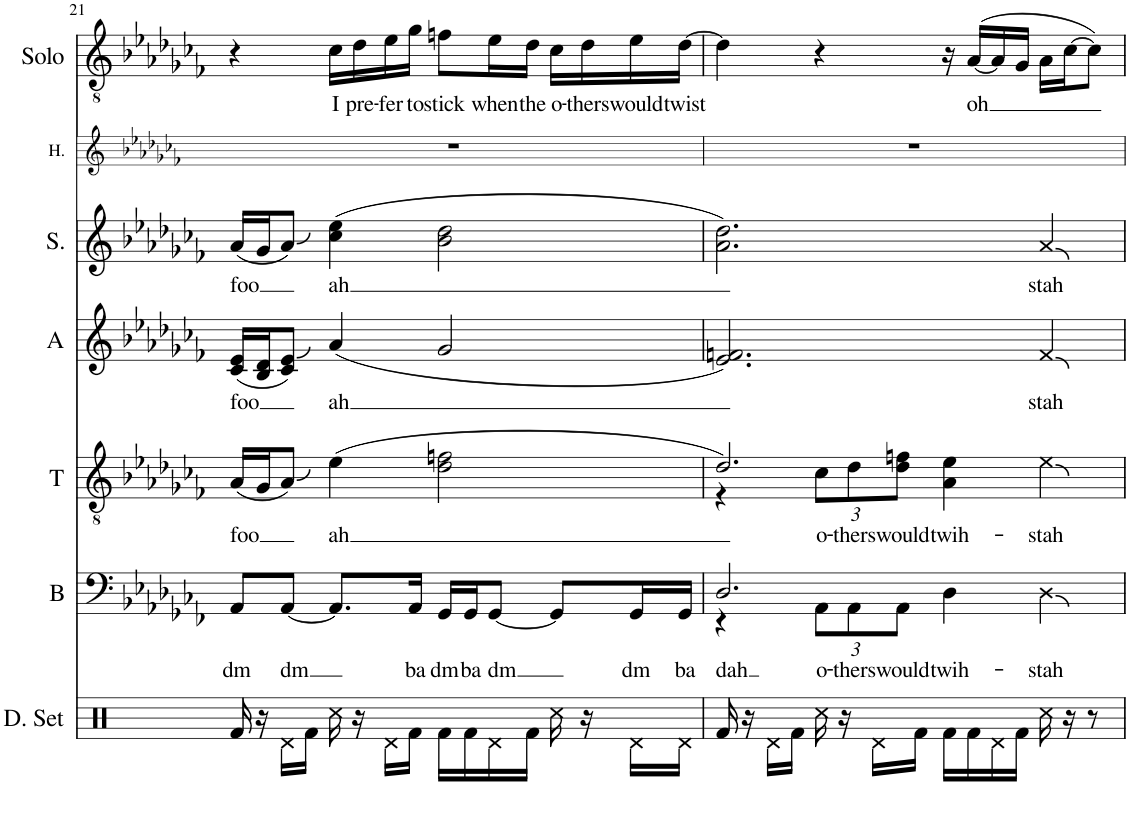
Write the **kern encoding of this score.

**kern	**kern	**text	**kern	**text	**kern	**text	**kern	**text	**kern	**kern	**text
*part7	*part6	*part6	*part5	*part5	*part4	*part4	*part3	*part3	*part2	*part1	*part1
*staff7	*staff6	*staff6	*staff5	*staff5	*staff4	*staff4	*staff3	*staff3	*staff2	*staff1	*staff1
*I"Drumset	*I"Bass	*	*I"Tenor	*	*I"Alto	*	*I"Soprano	*	*I"Harmony	*I"Solo	*
*I'D. Set	*I'B	*	*I'T	*	*I'A	*	*I'S.	*	*I'H.	*I'Solo	*
!!LO:PB:g=z
*clefX	*clefF4	*	*clefGv2	*	*clefG2	*	*clefG2	*	*clefG2	*clefGv2	*
*k[]	*k[b-e-a-d-g-c-f-]	*	*k[b-e-a-d-g-c-f-]	*	*k[b-e-a-d-g-c-f-]	*	*k[b-e-a-d-g-c-f-]	*	*k[b-e-a-d-g-c-f-]	*k[b-e-a-d-g-c-f-]	*
*M4/4	*M4/4	*	*M4/4	*	*M4/4	*	*M4/4	*	*M4/4	*M4/4	*
=21	=21	=21	=21	=21	=21	=21	=21	=21	=21	=21	=21
!	!	!LO:LY:b	!	!LO:LY:b	!	!LO:LY:b	!	!LO:LY:b	!	!	!
16Rf/	8AA-/L	dm	(16A-/LL	foo	(16c-/ 16e-/LL	foo	(16a-/LL	foo	1r	4r	.
16r	.	.	16G-/J	.	16B-/ 16d-/J	.	16g-/J	.	.	.	.
!	!	!LO:LY:b	!	!	!	!	!	!	!	!	!
16Rd\LL	[8AA-/J	dm	8A-/J)	.	8c-/ 8e-/J)	.	8a-/J)	.	.	.	.
16Rf\JJ	.	.	.	.	.	.	.	.	.	.	.
!	!	!	!	!LO:LY:b	!	!LO:LY:b	!	!LO:LY:b	!	!	!LO:LY:b
16Rcc\	8.AA-/L]	.	(4e-\	ah	(4a-/	ah	(4cc-\ 4ee-\	ah	.	16c-\LL	I
!	!	!	!	!	!	!	!	!	!	!	!LO:LY:b
16r	.	.	.	.	.	.	.	.	.	16d-\	pre-
!	!	!	!	!	!	!	!	!	!	!	!LO:LY:b
16Rd\LL	.	.	.	.	.	.	.	.	.	16e-\	-fer
!	!	!LO:LY:b	!	!	!	!	!	!	!	!	!LO:LY:b
16Rf\JJ	16AA-/Jk	ba	.	.	.	.	.	.	.	16g-\JJ	to
!	!	!LO:LY:b	!	!	!	!	!	!	!	!	!LO:LY:b
16Rf\LL	16GG-/LL	dm	2d-\ 2fn\	.	2g-/	.	2b-\ 2dd-\	.	.	8fn\L	stick
!	!	!LO:LY:b	!	!	!	!	!	!	!	!	!
16Rf\	16GG-/J	ba	.	.	.	.	.	.	.	.	.
!	!	!LO:LY:b	!	!	!	!	!	!	!	!	!LO:LY:b
16Rd\	[8GG-/J	dm	.	.	.	.	.	.	.	16e-\L	when
!	!	!	!	!	!	!	!	!	!	!	!LO:LY:b
16Rf\JJ	.	.	.	.	.	.	.	.	.	16d-\JJ	the
!	!	!	!	!	!	!	!	!	!	!	!LO:LY:b
16Rcc\	8GG-/L]	.	.	.	.	.	.	.	.	16c-\LL	o-
!	!	!	!	!	!	!	!	!	!	!	!LO:LY:b
16r	.	.	.	.	.	.	.	.	.	16d-\	-thers
!	!	!LO:LY:b	!	!	!	!	!	!	!	!	!LO:LY:b
16Rd\LL	16GG-/L	dm	.	.	.	.	.	.	.	16e-\	would
!	!	!LO:LY:b	!	!	!	!	!	!	!	!	!LO:LY:b
16Rd\JJ	16GG-/JJ	ba	.	.	.	.	.	.	.	[16d-\JJ	twist
=22	=22	=22	=22	=22	=22	=22	=22	=22	=22	=22	=22
!	!	!LO:LY:b	!	!	!	!	!	!	!	!	!
*	*^	*	*^	*	*	*	*	*	*	*	*
16Rf/	2.D-/	4r	dah	2.d-/)	4r	.	2.e-/ 2.fn/)	.	2.a-\ 2.dd-\)	.	1r	4d-\]	.
16r	.	.	.	.	.	.	.	.	.	.	.	.	.
16Rd\LL	.	.	.	.	.	.	.	.	.	.	.	.	.
16Rf\JJ	.	.	.	.	.	.	.	.	.	.	.	.	.
*	*	*Xbrackettup	*	*	*	*	*	*	*	*	*	*	*
!	!	!	!LO:LY:b	!	!	!	!	!	!	!	!	!	!
*	*	*	*	*	*Xbrackettup	*	*	*	*	*	*	*	*
!	!	!	!	!	!	!LO:LY:b	!	!	!	!	!	!	!
16Rcc\	.	12AA-\L	o-	.	12c-\L	o-	.	.	.	.	.	4r	.
16r	.	.	.	.	.	.	.	.	.	.	.	.	.
!	!	!	!LO:LY:b	!	!	!LO:LY:b	!	!	!	!	!	!	!
.	.	12AA-\	-thers	.	12d-\	-thers	.	.	.	.	.	.	.
16Rd\LL	.	.	.	.	.	.	.	.	.	.	.	.	.
!	!	!	!LO:LY:b	!	!	!LO:LY:b	!	!	!	!	!	!	!
.	.	12AA-\J	would	.	12d-\ 12fn\J	would	.	.	.	.	.	.	.
16Rf\JJ	.	.	.	.	.	.	.	.	.	.	.	.	.
!	!	!	!LO:LY:b	!	!	!LO:LY:b	!	!	!	!	!	!	!
16Rf\LL	.	4D-\	twih-	.	4A-\ 4e-\	twih-	.	.	.	.	.	16r	.
!	!	!	!	!	!	!	!	!	!	!	!	!	!LO:LY:b
16Rf\	.	.	.	.	.	.	.	.	.	.	.	([16A-/LL	oh
16Rd\	.	.	.	.	.	.	.	.	.	.	.	16A-/]	.
16Rf\JJ	.	.	.	.	.	.	.	.	.	.	.	16G-/JJ	.
!	!	!	!LO:LY:b	!	!	!LO:LY:b	!	!LO:LY:b	!	!LO:LY:b	!	!	!
16Rcc\	4ryy	4D-\	-stah	4ryy	4e-\	-stah	4f/	stah	4a-/	stah	.	16A-\LL	.
16r	.	.	.	.	.	.	.	.	.	.	.	[16c-\J	.
8r	.	.	.	.	.	.	.	.	.	.	.	8c-\J])	.
*	*v	*v	*	*	*	*	*	*	*	*	*	*	*
*	*	*	*v	*v	*	*	*	*	*	*	*	*
=	=	=	=	=	=	=	=	=	=	=	=
*-	*-	*-	*-	*-	*-	*-	*-	*-	*-	*-	*-
